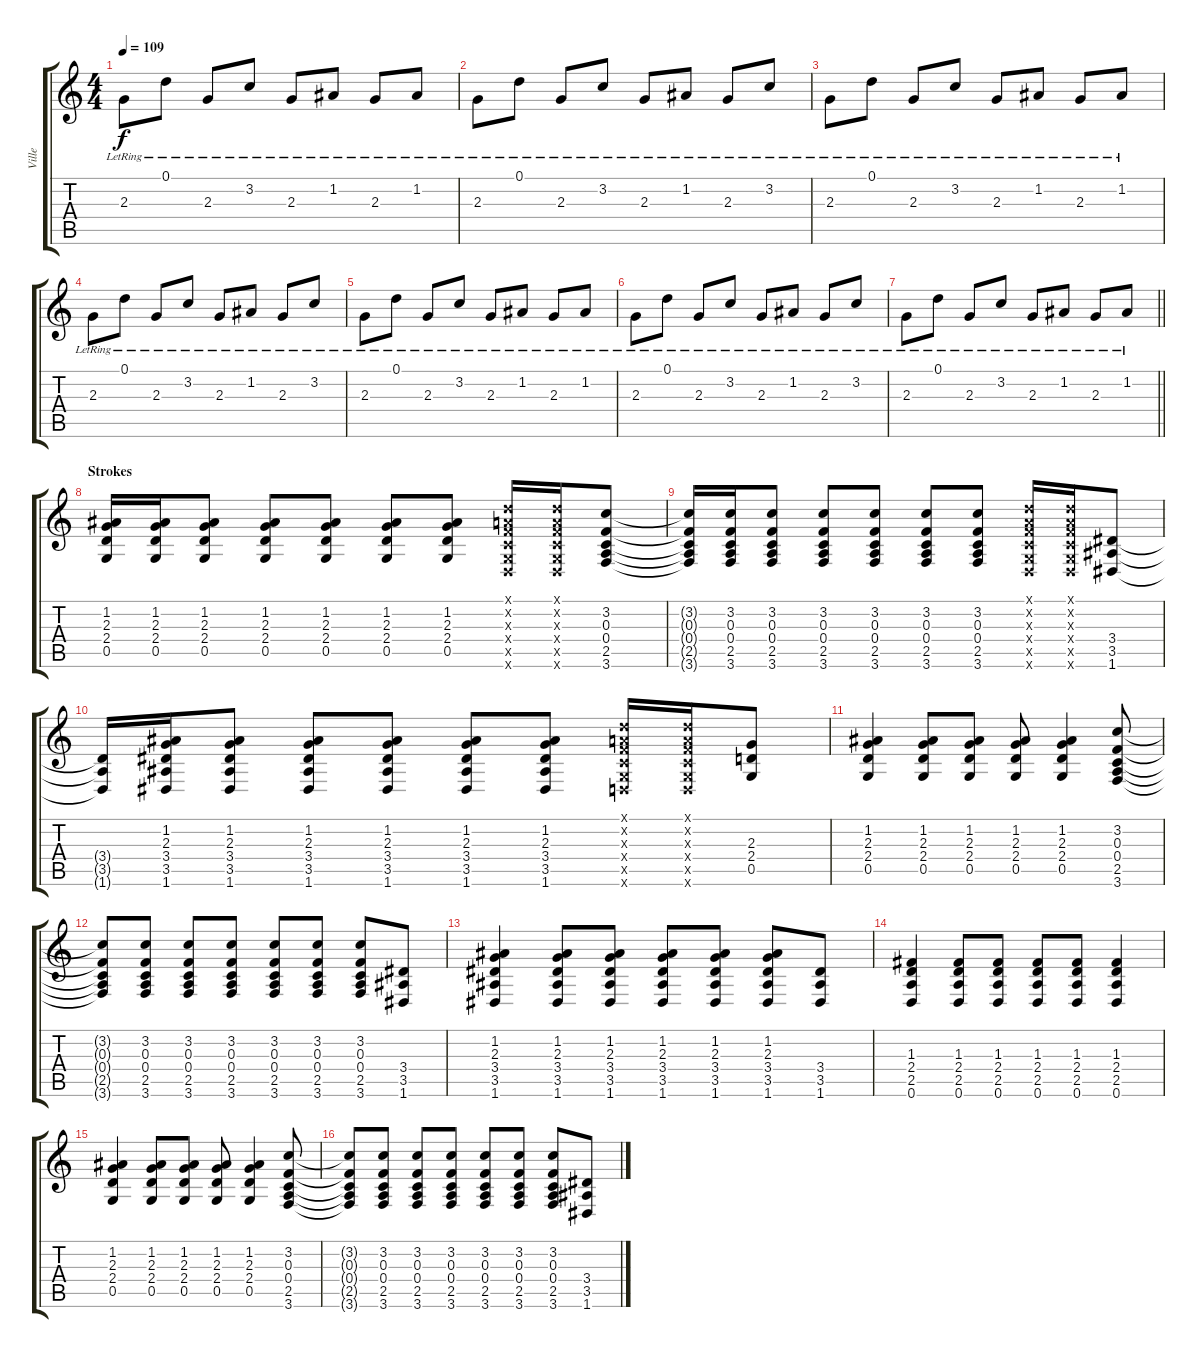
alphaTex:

\track ("Ville" "Ville") {instrument acousticguitarnylon}
\staff {score tabs}
\tuning (D4 A3 F3 C3 G2 D2) {hide}
\ts (4 4)
\tempo 109
\clef g2
\ks c
2.3{lr}.8{dy f} 0.1{lr}.8 2.3{lr}.8 3.2{lr}.8 2.3{lr}.8 1.2{lr}.8 2.3{lr}.8 1.2{lr}.8 |
2.3{lr}.8 0.1{lr}.8 2.3{lr}.8 3.2{lr}.8 2.3{lr}.8 1.2{lr}.8 2.3{lr}.8 3.2{lr}.8 |
2.3{lr}.8 0.1{lr}.8 2.3{lr}.8 3.2{lr}.8 2.3{lr}.8 1.2{lr}.8 2.3{lr}.8 1.2{lr}.8 |
2.3{lr}.8 0.1{lr}.8 2.3{lr}.8 3.2{lr}.8 2.3{lr}.8 1.2{lr}.8 2.3{lr}.8 3.2{lr}.8 |
2.3{lr}.8 0.1{lr}.8 2.3{lr}.8 3.2{lr}.8 2.3{lr}.8 1.2{lr}.8 2.3{lr}.8 1.2{lr}.8 |
2.3{lr}.8 0.1{lr}.8 2.3{lr}.8 3.2{lr}.8 2.3{lr}.8 1.2{lr}.8 2.3{lr}.8 3.2{lr}.8 |
\barLineRight lightlight
2.3{lr}.8 0.1{lr}.8 2.3{lr}.8 3.2{lr}.8 2.3{lr}.8 1.2{lr}.8 2.3{lr}.8 1.2{lr}.8 |
\section ("" "Strokes")
(1.2 2.3 2.4 0.5).16 (1.2 2.3 2.4 0.5).16 (1.2 2.3 2.4 0.5).8 (1.2 2.3 2.4 0.5).8 (1.2 2.3 2.4 0.5).8 (1.2 2.3 2.4 0.5).8 (1.2 2.3 2.4 0.5).8 (0.1{x} 0.2{x} 0.3{x} 0.4{x} 0.5{x} 0.6{x}).16 (0.1{x} 0.2{x} 0.3{x} 0.4{x} 0.5{x} 0.6{x}).16 (3.2 0.3 0.4 2.5 3.6).8 |
(3.2{t} 0.3{t} 0.4{t} 2.5{t} 3.6{t}).16 (3.2 0.3 0.4 2.5 3.6).16 (3.2 0.3 0.4 2.5 3.6).8 (3.2 0.3 0.4 2.5 3.6).8 (3.2 0.3 0.4 2.5 3.6).8 (3.2 0.3 0.4 2.5 3.6).8 (3.2 0.3 0.4 2.5 3.6).8 (0.1{x} 0.2{x} 0.3{x} 0.4{x} 0.5{x} 0.6{x}).16 (0.1{x} 0.2{x} 0.3{x} 0.4{x} 0.5{x} 0.6{x}).16 (3.4 3.5 1.6).8 |
(3.4{t} 3.5{t} 1.6{t}).16 (1.2 2.3 3.4 3.5 1.6).16 (1.2 2.3 3.4 3.5 1.6).8 (1.2 2.3 3.4 3.5 1.6).8 (1.2 2.3 3.4 3.5 1.6).8 (1.2 2.3 3.4 3.5 1.6).8 (1.2 2.3 3.4 3.5 1.6).8 (0.1{x} 0.2{x} 0.3{x} 0.4{x} 0.5{x} 0.6{x}).16 (0.1{x} 0.2{x} 0.3{x} 0.4{x} 0.5{x} 0.6{x}).16 (2.3 2.4 0.5).8 |
(1.2 2.3 2.4 0.5).4 (1.2 2.3 2.4 0.5).8 (1.2 2.3 2.4 0.5).8 (1.2 2.3 2.4 0.5).8 (1.2 2.3 2.4 0.5).4 (3.2 0.3 0.4 2.5 3.6).8 |
(3.2{t} 0.3{t} 0.4{t} 2.5{t} 3.6{t}).8 (3.2 0.3 0.4 2.5 3.6).8 (3.2 0.3 0.4 2.5 3.6).8 (3.2 0.3 0.4 2.5 3.6).8 (3.2 0.3 0.4 2.5 3.6).8 (3.2 0.3 0.4 2.5 3.6).8 (3.2 0.3 0.4 2.5 3.6).8 (3.4 3.5 1.6).8 |
(1.2 2.3 3.4 3.5 1.6).4 (1.2 2.3 3.4 3.5 1.6).8 (1.2 2.3 3.4 3.5 1.6).8 (1.2 2.3 3.4 3.5 1.6).8 (1.2 2.3 3.4 3.5 1.6).8 (1.2 2.3 3.4 3.5 1.6).8 (3.4 3.5 1.6).8 |
(1.3 2.4 2.5 0.6).4 (1.3 2.4 2.5 0.6).8 (1.3 2.4 2.5 0.6).8 (1.3 2.4 2.5 0.6).8 (1.3 2.4 2.5 0.6).8 (1.3 2.4 2.5 0.6).4 |
(1.2 2.3 2.4 0.5).4 (1.2 2.3 2.4 0.5).8 (1.2 2.3 2.4 0.5).8 (1.2 2.3 2.4 0.5).8 (1.2 2.3 2.4 0.5).4 (3.2 0.3 0.4 2.5 3.6).8 |
(3.2{t} 0.3{t} 0.4{t} 2.5{t} 3.6{t}).8 (3.2 0.3 0.4 2.5 3.6).8 (3.2 0.3 0.4 2.5 3.6).8 (3.2 0.3 0.4 2.5 3.6).8 (3.2 0.3 0.4 2.5 3.6).8 (3.2 0.3 0.4 2.5 3.6).8 (3.2 0.3 0.4 2.5 3.6).8 (3.4 3.5 1.6).8
